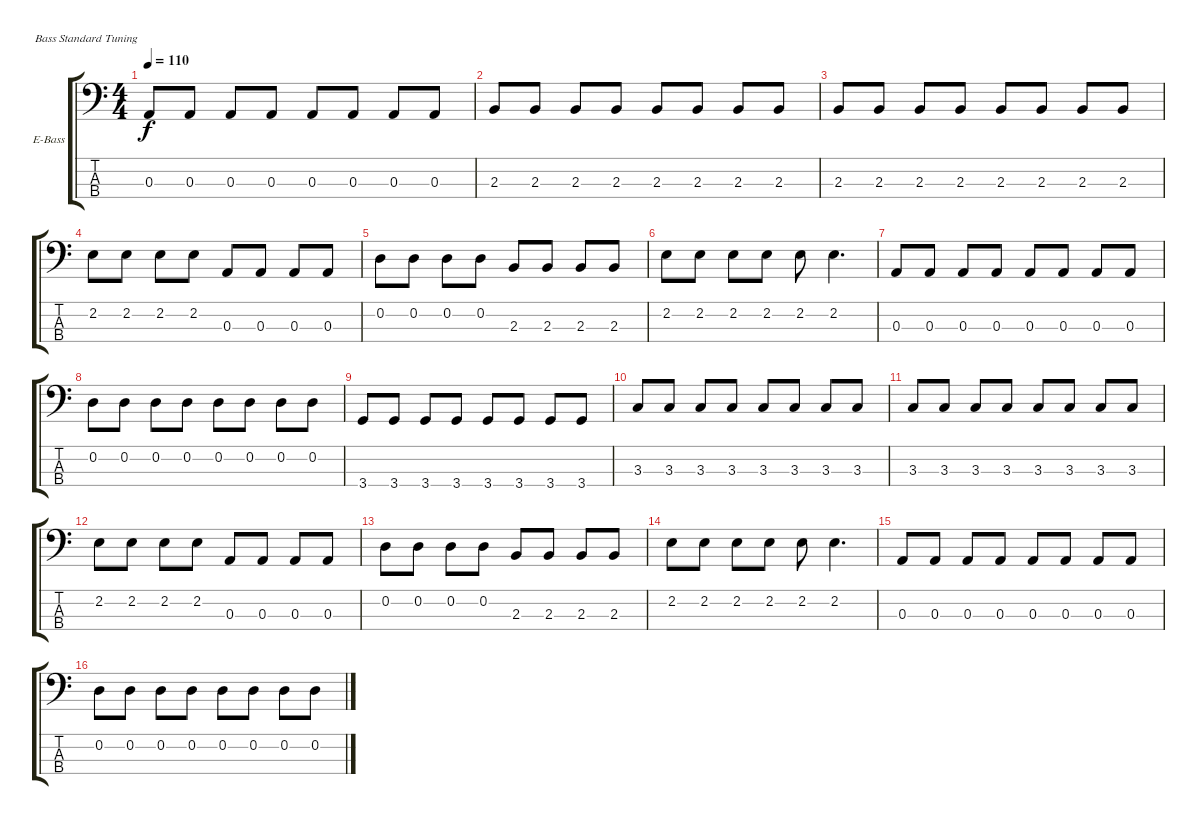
\bracketExtendMode groupsimilarinstruments
\firstSystemTrackNameOrientation horizontal
\otherSystemsTrackNameOrientation horizontal
\track ("Electric Bass" "E-Bass") {instrument electricbassfinger}
\staff {score tabs}
\tuning (G2 D2 A1 E1)
\ts (4 4)
\tempo 110
\clef f4
\ks c
0.3.8{dy f} 0.3.8 0.3.8 0.3.8 0.3.8 0.3.8 0.3.8 0.3.8 |
2.3.8 2.3.8 2.3.8 2.3.8 2.3.8 2.3.8 2.3.8 2.3.8 |
2.3.8 2.3.8 2.3.8 2.3.8 2.3.8 2.3.8 2.3.8 2.3.8 |
2.2.8 2.2.8 2.2.8 2.2.8 0.3.8 0.3.8 0.3.8 0.3.8 |
0.2.8 0.2.8 0.2.8 0.2.8 2.3.8 2.3.8 2.3.8 2.3.8 |
2.2.8 2.2.8 2.2.8 2.2.8 2.2.8 2.2.4{d} |
0.3.8 0.3.8 0.3.8 0.3.8 0.3.8 0.3.8 0.3.8 0.3.8 |
0.2.8 0.2.8 0.2.8 0.2.8 0.2.8 0.2.8 0.2.8 0.2.8 |
3.4.8 3.4.8 3.4.8 3.4.8 3.4.8 3.4.8 3.4.8 3.4.8 |
3.3.8 3.3.8 3.3.8 3.3.8 3.3.8 3.3.8 3.3.8 3.3.8 |
3.3.8 3.3.8 3.3.8 3.3.8 3.3.8 3.3.8 3.3.8 3.3.8 |
2.2.8 2.2.8 2.2.8 2.2.8 0.3.8 0.3.8 0.3.8 0.3.8 |
0.2.8 0.2.8 0.2.8 0.2.8 2.3.8 2.3.8 2.3.8 2.3.8 |
2.2.8 2.2.8 2.2.8 2.2.8 2.2.8 2.2.4{d} |
0.3.8 0.3.8 0.3.8 0.3.8 0.3.8 0.3.8 0.3.8 0.3.8 |
0.2.8 0.2.8 0.2.8 0.2.8 0.2.8 0.2.8 0.2.8 0.2.8
